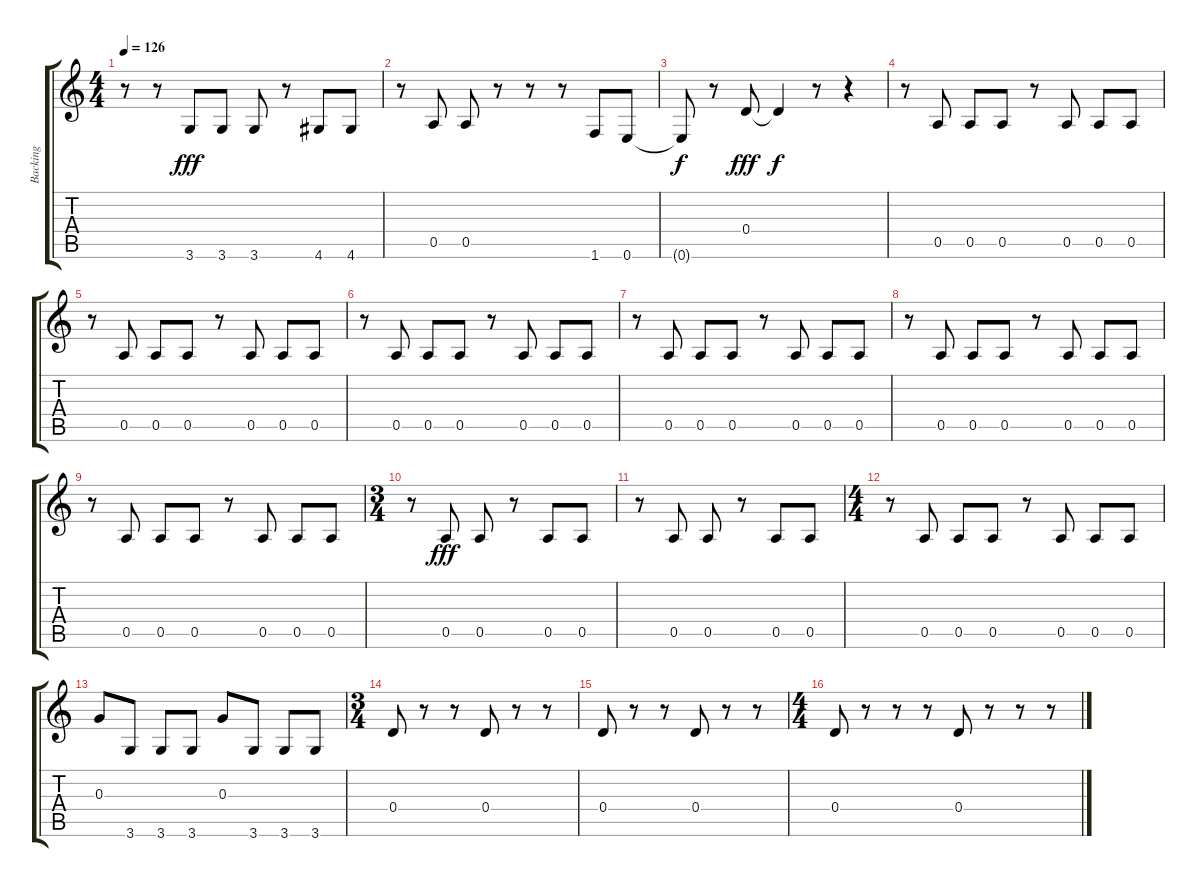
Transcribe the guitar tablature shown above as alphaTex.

\track ("Backing" "Backing") {instrument contrabass}
\staff {score tabs}
\tuning (E4 B3 G3 D3 A2 E2) {hide}
\ts (4 4)
\tempo 126
\clef g2
\ks c
r.8{dy fff} r.8 3.6.8 3.6.8 3.6.8 r.8 4.6.8 4.6.8 |
r.8 0.5.8 0.5.8 r.8 r.8 r.8 1.6.8 0.6.8 |
0.6{t}.8{dy f} r.8 0.4.8{dy fff} 0.4{t}.4{dy f} r.8 r.4 |
r.8 0.5.8 0.5.8 0.5.8 r.8 0.5.8 0.5.8 0.5.8 |
r.8 0.5.8 0.5.8 0.5.8 r.8 0.5.8 0.5.8 0.5.8 |
r.8 0.5.8 0.5.8 0.5.8 r.8 0.5.8 0.5.8 0.5.8 |
r.8 0.5.8 0.5.8 0.5.8 r.8 0.5.8 0.5.8 0.5.8 |
r.8 0.5.8 0.5.8 0.5.8 r.8 0.5.8 0.5.8 0.5.8 |
r.8 0.5.8 0.5.8 0.5.8 r.8 0.5.8 0.5.8 0.5.8 |
\ts (3 4)
r.8 0.5.8{dy fff} 0.5.8 r.8 0.5.8 0.5.8 |
r.8 0.5.8 0.5.8 r.8 0.5.8 0.5.8 |
\ts (4 4)
r.8 0.5.8 0.5.8 0.5.8 r.8 0.5.8 0.5.8 0.5.8 |
0.3.8 3.6.8 3.6.8 3.6.8 0.3.8 3.6.8 3.6.8 3.6.8 |
\ts (3 4)
0.4.8 r.8 r.8 0.4.8 r.8 r.8 |
0.4.8 r.8 r.8 0.4.8 r.8 r.8 |
\ts (4 4)
0.4.8 r.8 r.8 r.8 0.4.8 r.8 r.8 r.8
